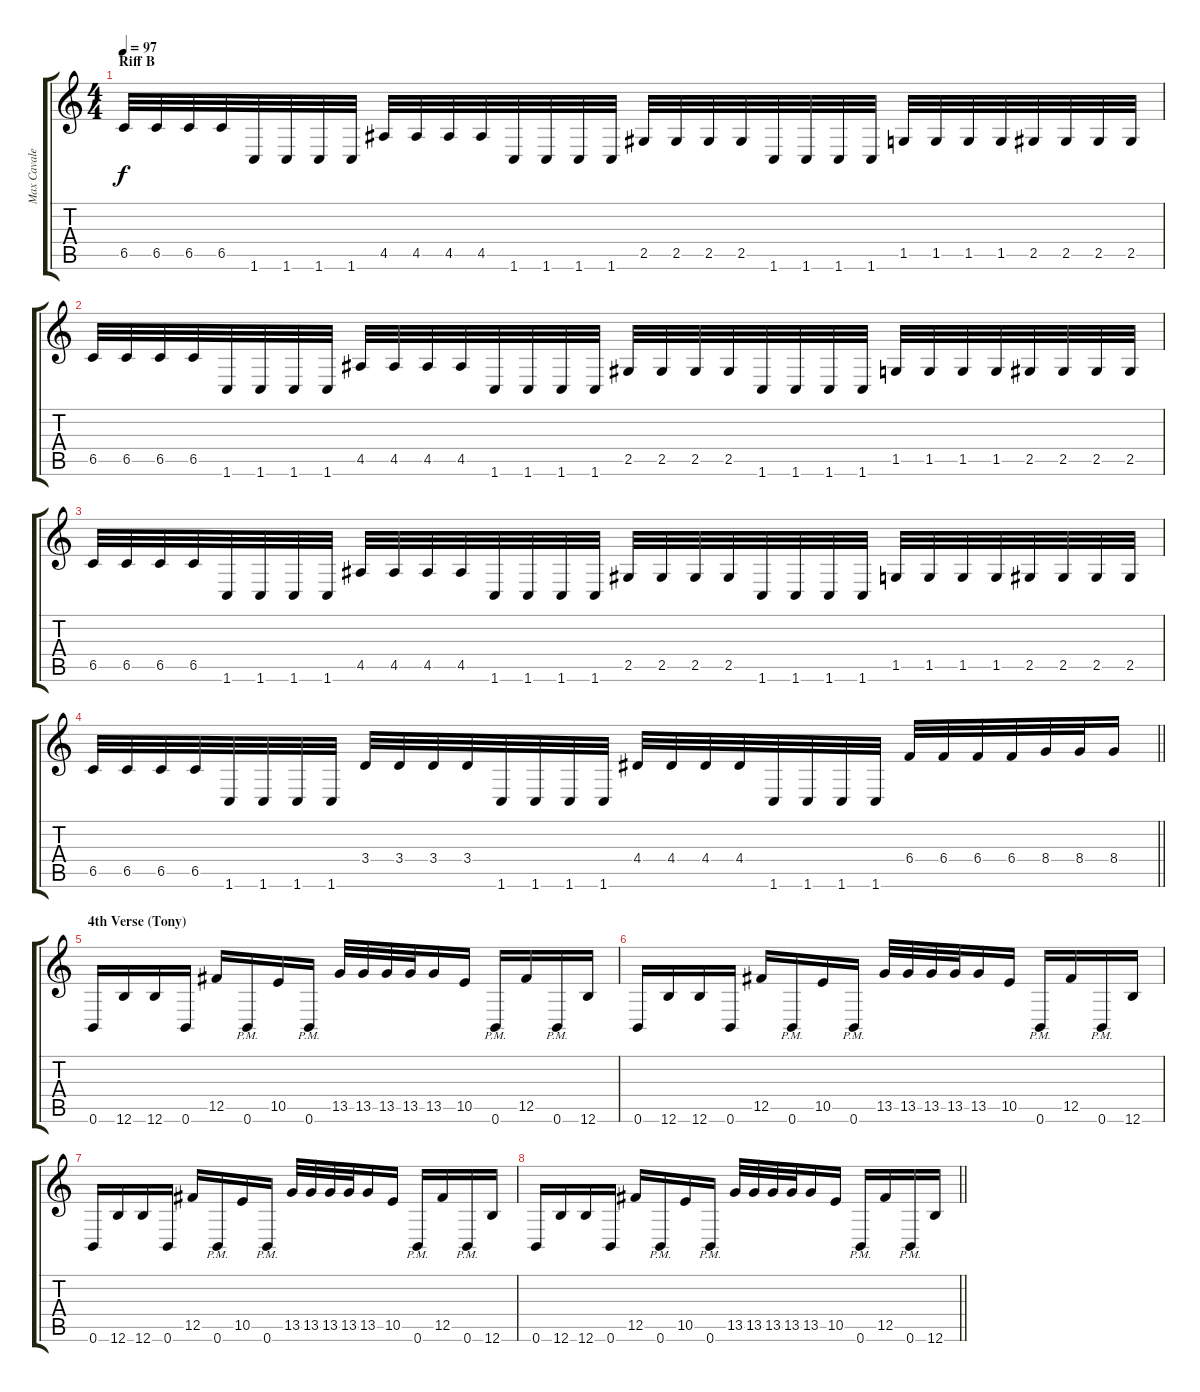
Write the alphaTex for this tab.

\track ("Max Cavalera" "Max Cavale") {instrument distortionguitar}
\staff {score tabs}
\tuning (Db4 Ab3 E3 B2 Gb2 B1) {hide}
\ts (4 4)
\section ("" "Riff B")
\tempo 97
\clef g2
\ks c
6.5.32{dy f} 6.5.32 6.5.32 6.5.32 1.6.32 1.6.32 1.6.32 1.6.32 4.5.32 4.5.32 4.5.32 4.5.32 1.6.32 1.6.32 1.6.32 1.6.32 2.5.32 2.5.32 2.5.32 2.5.32 1.6.32 1.6.32 1.6.32 1.6.32 1.5.32 1.5.32 1.5.32 1.5.32 2.5.32 2.5.32 2.5.32 2.5.32 |
6.5.32 6.5.32 6.5.32 6.5.32 1.6.32 1.6.32 1.6.32 1.6.32 4.5.32 4.5.32 4.5.32 4.5.32 1.6.32 1.6.32 1.6.32 1.6.32 2.5.32 2.5.32 2.5.32 2.5.32 1.6.32 1.6.32 1.6.32 1.6.32 1.5.32 1.5.32 1.5.32 1.5.32 2.5.32 2.5.32 2.5.32 2.5.32 |
6.5.32 6.5.32 6.5.32 6.5.32 1.6.32 1.6.32 1.6.32 1.6.32 4.5.32 4.5.32 4.5.32 4.5.32 1.6.32 1.6.32 1.6.32 1.6.32 2.5.32 2.5.32 2.5.32 2.5.32 1.6.32 1.6.32 1.6.32 1.6.32 1.5.32 1.5.32 1.5.32 1.5.32 2.5.32 2.5.32 2.5.32 2.5.32 |
\barLineRight lightlight
6.5.32 6.5.32 6.5.32 6.5.32 1.6.32 1.6.32 1.6.32 1.6.32 3.4.32 3.4.32 3.4.32 3.4.32 1.6.32 1.6.32 1.6.32 1.6.32 4.4.32 4.4.32 4.4.32 4.4.32 1.6.32 1.6.32 1.6.32 1.6.32 6.4.32 6.4.32 6.4.32 6.4.32 8.4.32 8.4.32 8.4.16 |
\section ("" "4th Verse (Tony)")
0.6.16 12.6.16 12.6.16 0.6.16 12.5.16 0.6{pm}.16 10.5.16 0.6{pm}.16 13.5.32 13.5.32 13.5.32 13.5.32 13.5.16 10.5.16 0.6{pm}.16 12.5.16 0.6{pm}.16 12.6.16 |
0.6.16 12.6.16 12.6.16 0.6.16 12.5.16 0.6{pm}.16 10.5.16 0.6{pm}.16 13.5.32 13.5.32 13.5.32 13.5.32 13.5.16 10.5.16 0.6{pm}.16 12.5.16 0.6{pm}.16 12.6.16 |
0.6.16 12.6.16 12.6.16 0.6.16 12.5.16 0.6{pm}.16 10.5.16 0.6{pm}.16 13.5.32 13.5.32 13.5.32 13.5.32 13.5.16 10.5.16 0.6{pm}.16 12.5.16 0.6{pm}.16 12.6.16 |
\barLineRight lightlight
0.6.16 12.6.16 12.6.16 0.6.16 12.5.16 0.6{pm}.16 10.5.16 0.6{pm}.16 13.5.32 13.5.32 13.5.32 13.5.32 13.5.16 10.5.16 0.6{pm}.16 12.5.16 0.6{pm}.16 12.6.16
